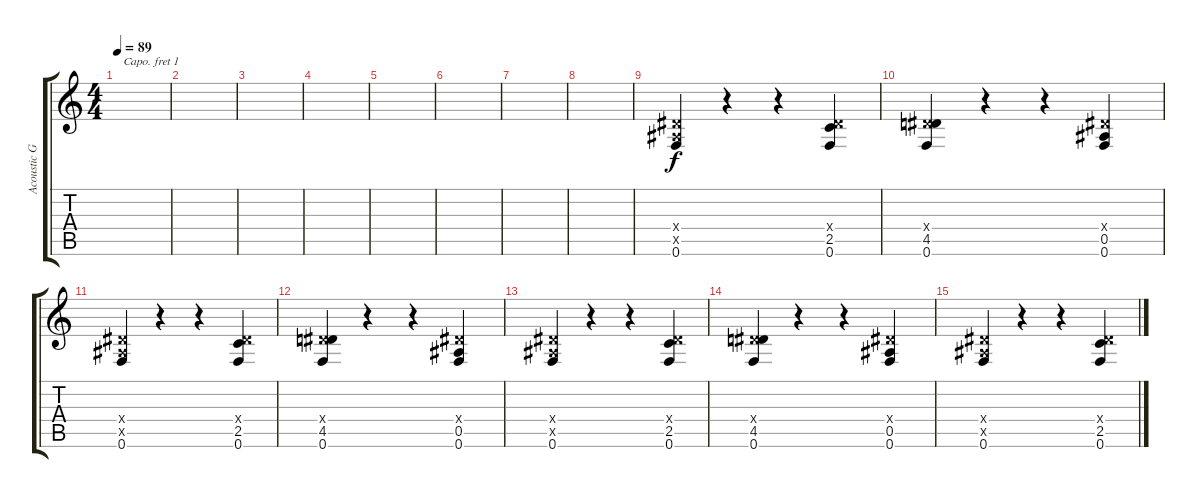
\track ("Acoustic Guitar" "Acoustic G") {instrument acousticguitarsteel}
\staff {score tabs}
\capo 1
\tuning (E4 B3 G3 D3 A2 E2) {hide}
\ts (4 4)
\tempo 89
\clef g2
\ks c
|
|
|
|
|
|
|
|
(0.4{x} 0.5{x} 0.6).4 r.4 r.4 (0.4{x} 2.5 0.6).4 |
(0.4{x} 4.5 0.6).4 r.4 r.4 (0.4{x} 0.5 0.6).4 |
(0.4{x} 0.5{x} 0.6).4 r.4 r.4 (0.4{x} 2.5 0.6).4 |
(0.4{x} 4.5 0.6).4 r.4 r.4 (0.4{x} 0.5 0.6).4 |
(0.4{x} 0.5{x} 0.6).4 r.4 r.4 (0.4{x} 2.5 0.6).4 |
(0.4{x} 4.5 0.6).4 r.4 r.4 (0.4{x} 0.5 0.6).4 |
(0.4{x} 0.5{x} 0.6).4 r.4 r.4 (0.4{x} 2.5 0.6).4
